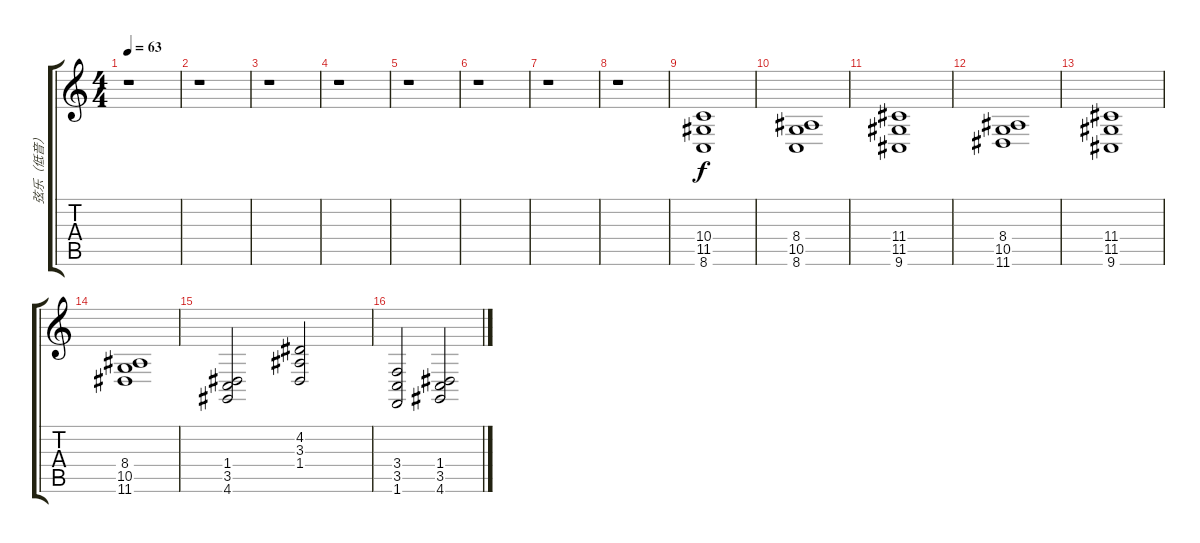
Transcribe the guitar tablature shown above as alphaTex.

\track ("弦乐（低音）" "弦乐（低音）") {instrument stringensemble2}
\staff {score tabs}
\tuning (E4 B3 G3 D3 A2 E2) {hide}
\ts (4 4)
\tempo 63
\clef g2
\ks c
r.1{dy f} |
r.1 |
r.1 |
r.1 |
r.1 |
r.1 |
r.1 |
r.1 |
(10.4 11.5 8.6).1 |
(8.4 10.5 8.6).1 |
(11.4 11.5 9.6).1 |
(8.4 10.5 11.6).1 |
(11.4 11.5 9.6).1 |
(8.4 10.5 11.6).1 |
(1.4 3.5 4.6).2 (4.2 3.3 1.4).2 |
(3.4 3.5 1.6).2 (1.4 3.5 4.6).2
